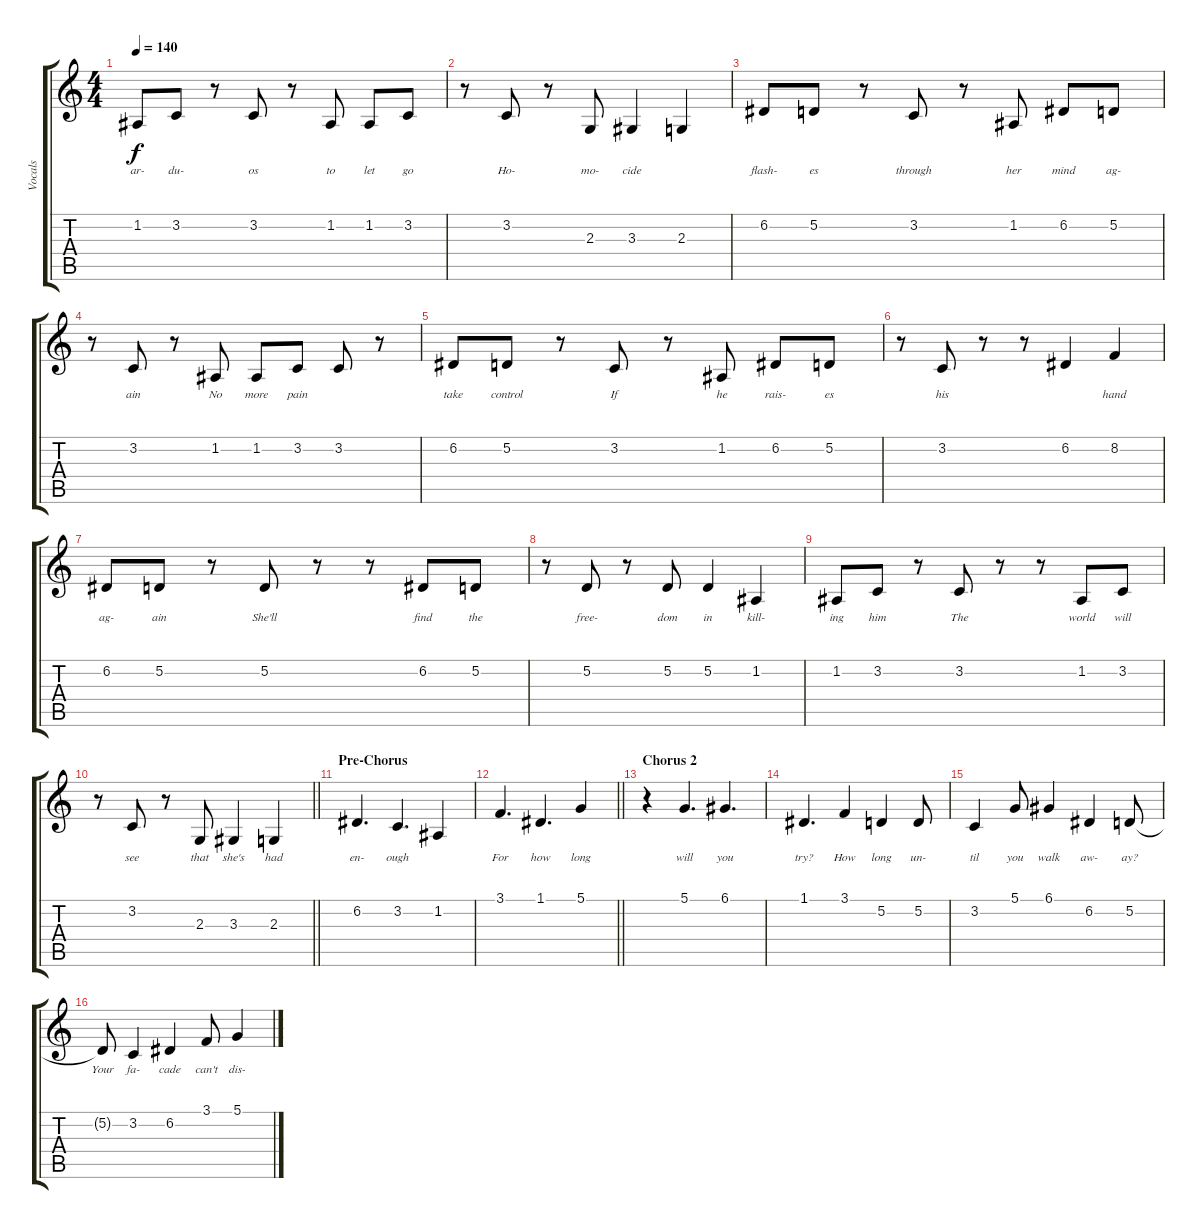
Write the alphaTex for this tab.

\track ("Vocals" "Vocals") {instrument baritonesax}
\staff {score tabs}
\tuning (D4 A3 F3 C3 G2 C2) {hide}
\ts (4 4)
\tempo 140
\clef g2
\ks c
1.2.8{lyrics (0 "ar-") lyrics (1 "") lyrics (2 "") lyrics (3 "") lyrics (4 "") dy f} 3.2.8{lyrics (0 "du-") lyrics (1 "") lyrics (2 "") lyrics (3 "") lyrics (4 "")} r.8 3.2.8{lyrics (0 "os") lyrics (1 "") lyrics (2 "") lyrics (3 "") lyrics (4 "")} r.8 1.2.8{lyrics (0 "to") lyrics (1 "") lyrics (2 "") lyrics (3 "") lyrics (4 "")} 1.2.8{lyrics (0 "let") lyrics (1 "") lyrics (2 "") lyrics (3 "") lyrics (4 "")} 3.2.8{lyrics (0 "go") lyrics (1 "") lyrics (2 "") lyrics (3 "") lyrics (4 "")} |
r.8 3.2.8{lyrics (0 "Ho-") lyrics (1 "") lyrics (2 "") lyrics (3 "") lyrics (4 "")} r.8 2.3.8{lyrics (0 "mo-") lyrics (1 "") lyrics (2 "") lyrics (3 "") lyrics (4 "")} 3.3.4{lyrics (0 "cide") lyrics (1 "") lyrics (2 "") lyrics (3 "") lyrics (4 "")} 2.3.4{lyrics (0 "") lyrics (1 "") lyrics (2 "") lyrics (3 "") lyrics (4 "")} |
6.2.8{lyrics (0 "flash-") lyrics (1 "") lyrics (2 "") lyrics (3 "") lyrics (4 "")} 5.2.8{lyrics (0 "es") lyrics (1 "") lyrics (2 "") lyrics (3 "") lyrics (4 "")} r.8 3.2.8{lyrics (0 "through") lyrics (1 "") lyrics (2 "") lyrics (3 "") lyrics (4 "")} r.8 1.2.8{lyrics (0 "her") lyrics (1 "") lyrics (2 "") lyrics (3 "") lyrics (4 "")} 6.2.8{lyrics (0 "mind") lyrics (1 "") lyrics (2 "") lyrics (3 "") lyrics (4 "")} 5.2.8{lyrics (0 "ag-") lyrics (1 "") lyrics (2 "") lyrics (3 "") lyrics (4 "")} |
r.8 3.2.8{lyrics (0 "ain") lyrics (1 "") lyrics (2 "") lyrics (3 "") lyrics (4 "")} r.8 1.2.8{lyrics (0 "No") lyrics (1 "") lyrics (2 "") lyrics (3 "") lyrics (4 "")} 1.2.8{lyrics (0 "more") lyrics (1 "") lyrics (2 "") lyrics (3 "") lyrics (4 "")} 3.2.8{lyrics (0 "pain") lyrics (1 "") lyrics (2 "") lyrics (3 "") lyrics (4 "")} 3.2.8{lyrics (0 "") lyrics (1 "") lyrics (2 "") lyrics (3 "") lyrics (4 "")} r.8 |
6.2.8{lyrics (0 "take") lyrics (1 "") lyrics (2 "") lyrics (3 "") lyrics (4 "")} 5.2.8{lyrics (0 "control") lyrics (1 "") lyrics (2 "") lyrics (3 "") lyrics (4 "")} r.8 3.2.8{lyrics (0 "If") lyrics (1 "") lyrics (2 "") lyrics (3 "") lyrics (4 "")} r.8 1.2.8{lyrics (0 "he") lyrics (1 "") lyrics (2 "") lyrics (3 "") lyrics (4 "")} 6.2.8{lyrics (0 "rais-") lyrics (1 "") lyrics (2 "") lyrics (3 "") lyrics (4 "")} 5.2.8{lyrics (0 "es") lyrics (1 "") lyrics (2 "") lyrics (3 "") lyrics (4 "")} |
r.8 3.2.8{lyrics (0 "his") lyrics (1 "") lyrics (2 "") lyrics (3 "") lyrics (4 "")} r.8 r.8 6.2.4{lyrics (0 "") lyrics (1 "") lyrics (2 "") lyrics (3 "") lyrics (4 "")} 8.2.4{lyrics (0 "hand") lyrics (1 "") lyrics (2 "") lyrics (3 "") lyrics (4 "")} |
6.2.8{lyrics (0 "ag-") lyrics (1 "") lyrics (2 "") lyrics (3 "") lyrics (4 "")} 5.2.8{lyrics (0 "ain") lyrics (1 "") lyrics (2 "") lyrics (3 "") lyrics (4 "")} r.8 5.2.8{lyrics (0 "She'll") lyrics (1 "") lyrics (2 "") lyrics (3 "") lyrics (4 "")} r.8 r.8 6.2.8{lyrics (0 "find") lyrics (1 "") lyrics (2 "") lyrics (3 "") lyrics (4 "")} 5.2.8{lyrics (0 "the") lyrics (1 "") lyrics (2 "") lyrics (3 "") lyrics (4 "")} |
r.8 5.2.8{lyrics (0 "free-") lyrics (1 "") lyrics (2 "") lyrics (3 "") lyrics (4 "")} r.8 5.2.8{lyrics (0 "dom") lyrics (1 "") lyrics (2 "") lyrics (3 "") lyrics (4 "")} 5.2.4{lyrics (0 "in") lyrics (1 "") lyrics (2 "") lyrics (3 "") lyrics (4 "")} 1.2.4{lyrics (0 "kill-") lyrics (1 "") lyrics (2 "") lyrics (3 "") lyrics (4 "")} |
1.2.8{lyrics (0 "ing") lyrics (1 "") lyrics (2 "") lyrics (3 "") lyrics (4 "")} 3.2.8{lyrics (0 "him") lyrics (1 "") lyrics (2 "") lyrics (3 "") lyrics (4 "")} r.8 3.2.8{lyrics (0 "The") lyrics (1 "") lyrics (2 "") lyrics (3 "") lyrics (4 "")} r.8 r.8 1.2.8{lyrics (0 "world") lyrics (1 "") lyrics (2 "") lyrics (3 "") lyrics (4 "")} 3.2.8{lyrics (0 "will") lyrics (1 "") lyrics (2 "") lyrics (3 "") lyrics (4 "")} |
\barLineRight lightlight
r.8 3.2.8{lyrics (0 "see") lyrics (1 "") lyrics (2 "") lyrics (3 "") lyrics (4 "")} r.8 2.3.8{lyrics (0 "that") lyrics (1 "") lyrics (2 "") lyrics (3 "") lyrics (4 "")} 3.3.4{lyrics (0 "she's") lyrics (1 "") lyrics (2 "") lyrics (3 "") lyrics (4 "")} 2.3.4{lyrics (0 "had") lyrics (1 "") lyrics (2 "") lyrics (3 "") lyrics (4 "")} |
\section ("" "Pre-Chorus")
6.2.4{d lyrics (0 "en-") lyrics (1 "") lyrics (2 "") lyrics (3 "") lyrics (4 "")} 3.2.4{d lyrics (0 "ough") lyrics (1 "") lyrics (2 "") lyrics (3 "") lyrics (4 "")} 1.2.4{lyrics (0 "") lyrics (1 "") lyrics (2 "") lyrics (3 "") lyrics (4 "")} |
\barLineRight lightlight
3.1.4{d lyrics (0 "For") lyrics (1 "") lyrics (2 "") lyrics (3 "") lyrics (4 "")} 1.1.4{d lyrics (0 "how") lyrics (1 "") lyrics (2 "") lyrics (3 "") lyrics (4 "")} 5.1.4{lyrics (0 "long") lyrics (1 "") lyrics (2 "") lyrics (3 "") lyrics (4 "")} |
\section ("" "Chorus 2")
r.4 5.1.4{d lyrics (0 "will") lyrics (1 "") lyrics (2 "") lyrics (3 "") lyrics (4 "")} 6.1.4{d lyrics (0 "you") lyrics (1 "") lyrics (2 "") lyrics (3 "") lyrics (4 "")} |
1.1.4{d lyrics (0 "try?") lyrics (1 "") lyrics (2 "") lyrics (3 "") lyrics (4 "")} 3.1.4{lyrics (0 "How") lyrics (1 "") lyrics (2 "") lyrics (3 "") lyrics (4 "")} 5.2.4{lyrics (0 "long") lyrics (1 "") lyrics (2 "") lyrics (3 "") lyrics (4 "")} 5.2.8{lyrics (0 "un-") lyrics (1 "") lyrics (2 "") lyrics (3 "") lyrics (4 "")} |
3.2.4{lyrics (0 "til") lyrics (1 "") lyrics (2 "") lyrics (3 "") lyrics (4 "")} 5.1.8{lyrics (0 "you") lyrics (1 "") lyrics (2 "") lyrics (3 "") lyrics (4 "")} 6.1.4{lyrics (0 "walk") lyrics (1 "") lyrics (2 "") lyrics (3 "") lyrics (4 "")} 6.2.4{lyrics (0 "aw-") lyrics (1 "") lyrics (2 "") lyrics (3 "") lyrics (4 "")} 5.2.8{lyrics (0 "ay?") lyrics (1 "") lyrics (2 "") lyrics (3 "") lyrics (4 "")} |
5.2{t}.8{lyrics (0 "Your") lyrics (1 "") lyrics (2 "") lyrics (3 "") lyrics (4 "")} 3.2.4{lyrics (0 "fa-") lyrics (1 "") lyrics (2 "") lyrics (3 "") lyrics (4 "")} 6.2.4{lyrics (0 "cade") lyrics (1 "") lyrics (2 "") lyrics (3 "") lyrics (4 "")} 3.1.8{lyrics (0 "can't") lyrics (1 "") lyrics (2 "") lyrics (3 "") lyrics (4 "")} 5.1.4{lyrics (0 "dis-") lyrics (1 "") lyrics (2 "") lyrics (3 "") lyrics (4 "")}
